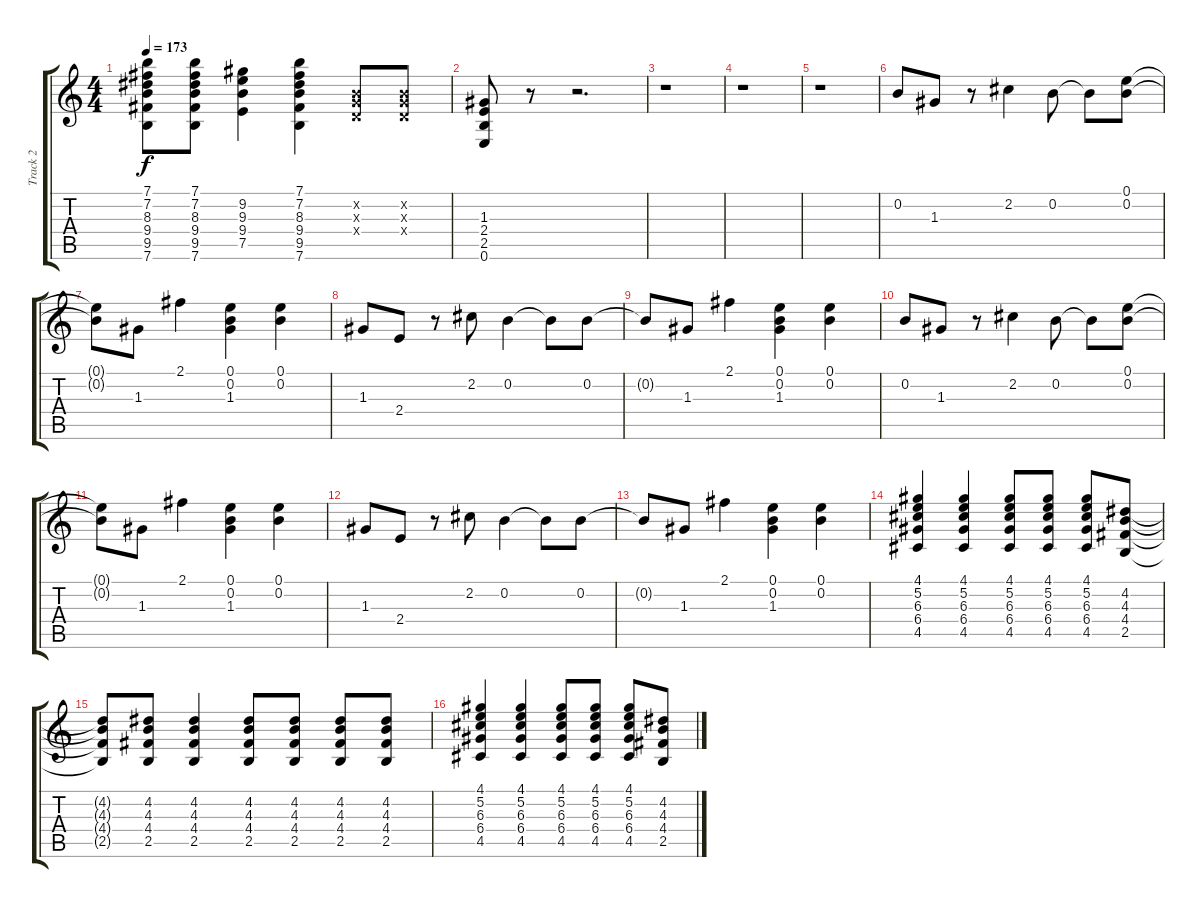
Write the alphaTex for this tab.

\track ("Track 2" "Track 2") {instrument overdrivenguitar}
\staff {score tabs}
\tuning (E4 B3 G3 D3 A2 E2) {hide}
\ts (4 4)
\tempo 173
\clef g2
\ks c
(7.1{t} 7.2{t} 8.3{t} 9.4{t} 9.5{t} 7.6{t}).8{dy f} (7.1 7.2 8.3 9.4 9.5 7.6).8 (9.2 9.3 9.4 7.5).4 (7.1 7.2 8.3 9.4 9.5 7.6).4 (0.2{x} 0.3{x} 0.4{x}).8 (0.2{x} 0.3{x} 0.4{x}).8 |
(1.3 2.4 2.5 0.6).8 r.8 r.2{d} |
r.1 |
r.1 |
r.1 |
0.2.8 1.3.8 r.8 2.2.4 0.2.8 0.2{t}.8 (0.1 0.2).8 |
(0.1{t} 0.2{t}).8 1.3.8 2.1.4 (0.1 0.2 1.3).4 (0.1 0.2).4 |
1.3.8 2.4.8 r.8 2.2.8 0.2.4 0.2{t}.8 0.2.8 |
0.2{t}.8 1.3.8 2.1.4 (0.1 0.2 1.3).4 (0.1 0.2).4 |
0.2.8 1.3.8 r.8 2.2.4 0.2.8 0.2{t}.8 (0.1 0.2).8 |
(0.1{t} 0.2{t}).8 1.3.8 2.1.4 (0.1 0.2 1.3).4 (0.1 0.2).4 |
1.3.8 2.4.8 r.8 2.2.8 0.2.4 0.2{t}.8 0.2.8 |
0.2{t}.8 1.3.8 2.1.4 (0.1 0.2 1.3).4 (0.1 0.2).4 |
(4.1 5.2 6.3 6.4 4.5).4 (4.1 5.2 6.3 6.4 4.5).4 (4.1 5.2 6.3 6.4 4.5).8 (4.1 5.2 6.3 6.4 4.5).8 (4.1 5.2 6.3 6.4 4.5).8 (4.2 4.3 4.4 2.5).8 |
(4.2{t} 4.3{t} 4.4{t} 2.5{t}).8 (4.2 4.3 4.4 2.5).8 (4.2 4.3 4.4 2.5).4 (4.2 4.3 4.4 2.5).8 (4.2 4.3 4.4 2.5).8 (4.2 4.3 4.4 2.5).8 (4.2 4.3 4.4 2.5).8 |
(4.1 5.2 6.3 6.4 4.5).4 (4.1 5.2 6.3 6.4 4.5).4 (4.1 5.2 6.3 6.4 4.5).8 (4.1 5.2 6.3 6.4 4.5).8 (4.1 5.2 6.3 6.4 4.5).8 (4.2 4.3 4.4 2.5).8
